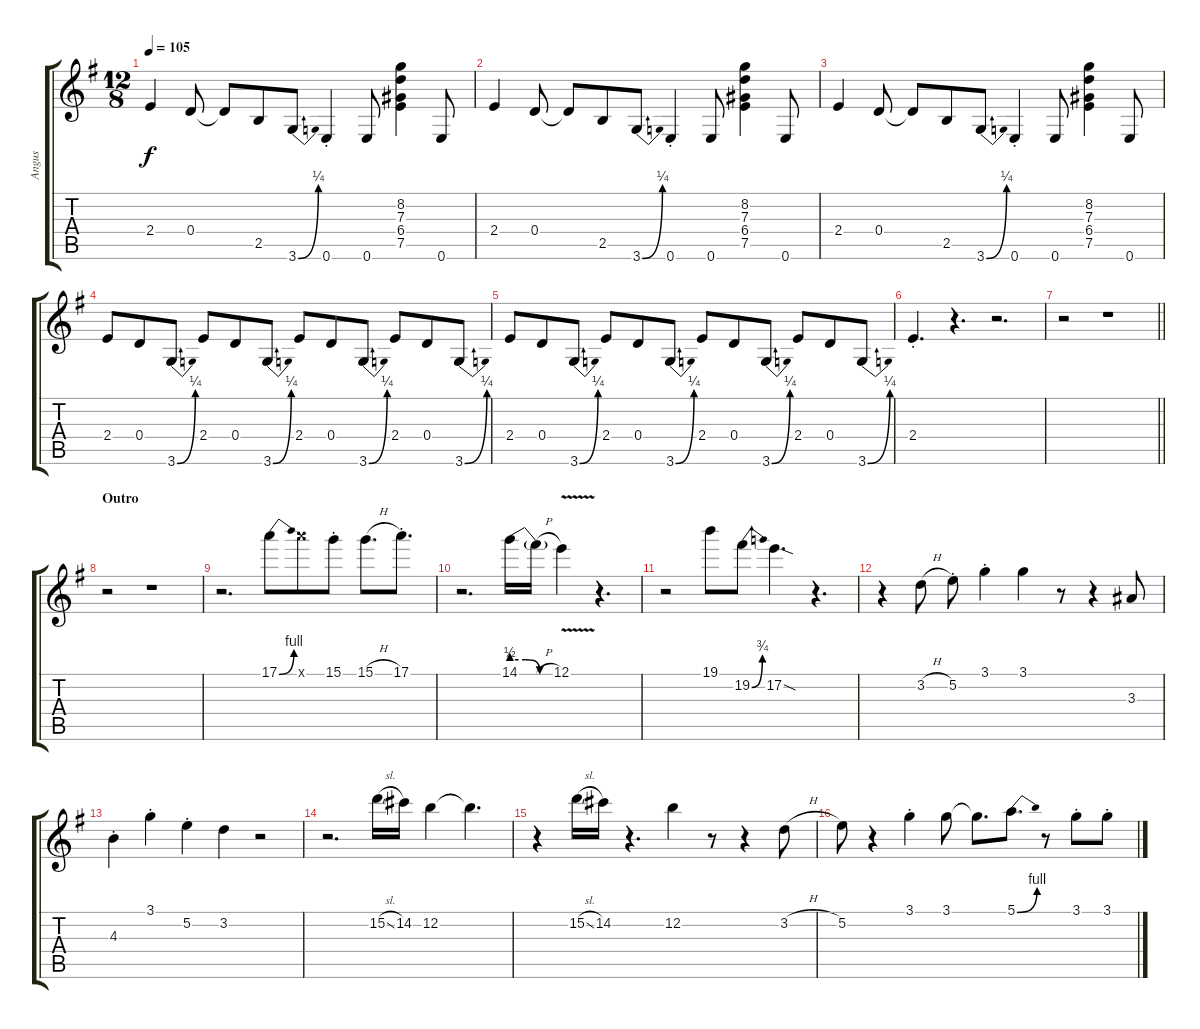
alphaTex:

\track ("Angus" "Angus") {instrument overdrivenguitar}
\staff {score tabs}
\tuning (E4 B3 G3 D3 A2 E2) {hide}
\ts (12 8)
\tempo 105
\clef g2
\ks g
2.4.4{dy f} 0.4.8 0.4{t}.8 2.5.8 3.6{be (bend 0 0 60 1)}.8 0.6{st}.4 0.6.8 (8.2 7.3 6.4 7.5).4 0.6.8 |
2.4.4 0.4.8 0.4{t}.8 2.5.8 3.6{be (bend 0 0 60 1)}.8 0.6{st}.4 0.6.8 (8.2 7.3 6.4 7.5).4 0.6.8 |
2.4.4 0.4.8 0.4{t}.8 2.5.8 3.6{be (bend 0 0 60 1)}.8 0.6{st}.4 0.6.8 (8.2 7.3 6.4 7.5).4 0.6.8 |
2.4.8 0.4.8 3.6{be (bend 0 0 60 1)}.8 2.4.8 0.4.8 3.6{be (bend 0 0 60 1)}.8 2.4.8 0.4.8 3.6{be (bend 0 0 60 1)}.8 2.4.8 0.4.8 3.6{be (bend 0 0 60 1)}.8 |
2.4.8 0.4.8 3.6{be (bend 0 0 60 1)}.8 2.4.8 0.4.8 3.6{be (bend 0 0 60 1)}.8 2.4.8 0.4.8 3.6{be (bend 0 0 60 1)}.8 2.4.8 0.4.8 3.6{be (bend 0 0 60 1)}.8 |
2.4{st}.4{d} r.4{d} r.2{d} |
\barLineRight lightlight
r.2 r.1 |
\section ("" "Outro")
r.2 r.1 |
r.2{d} 17.1{be (bend 0 0 60 4)}.8 17.1{x}.8 15.1{st}.8 15.1{h}.8{d} 17.1{st}.8{d} |
r.2{d} 14.1{be (custom 0 2 20 2 40 0 60 0)}.16 14.1{h t}.16 12.1{v}.4 r.4{d} |
r.2 19.1.8 19.2{be (bend 0 0 60 3)}.8 17.2{sod}.4{d} r.4{d} |
r.4 3.2{h}.8 5.2{st}.8 3.1{st}.4 3.1.4 r.8 r.4 3.3.8 |
4.3{st}.4 3.1{st}.4 5.2{st}.4 3.2.4 r.2 |
r.2{d} 15.2{sl}.16 14.2.16 12.2.4 12.2{t}.4{d} |
r.4 15.2{sl}.16 14.2.16 r.4{d} 12.2.4 r.8 r.4 3.2{h}.8 |
5.2.8 r.4 3.1{st}.4 3.1.8 3.1{t}.8{d} 5.1{be (bend 0 0 60 4)}.8{d} r.8 3.1{st}.8 3.1{st}.8
